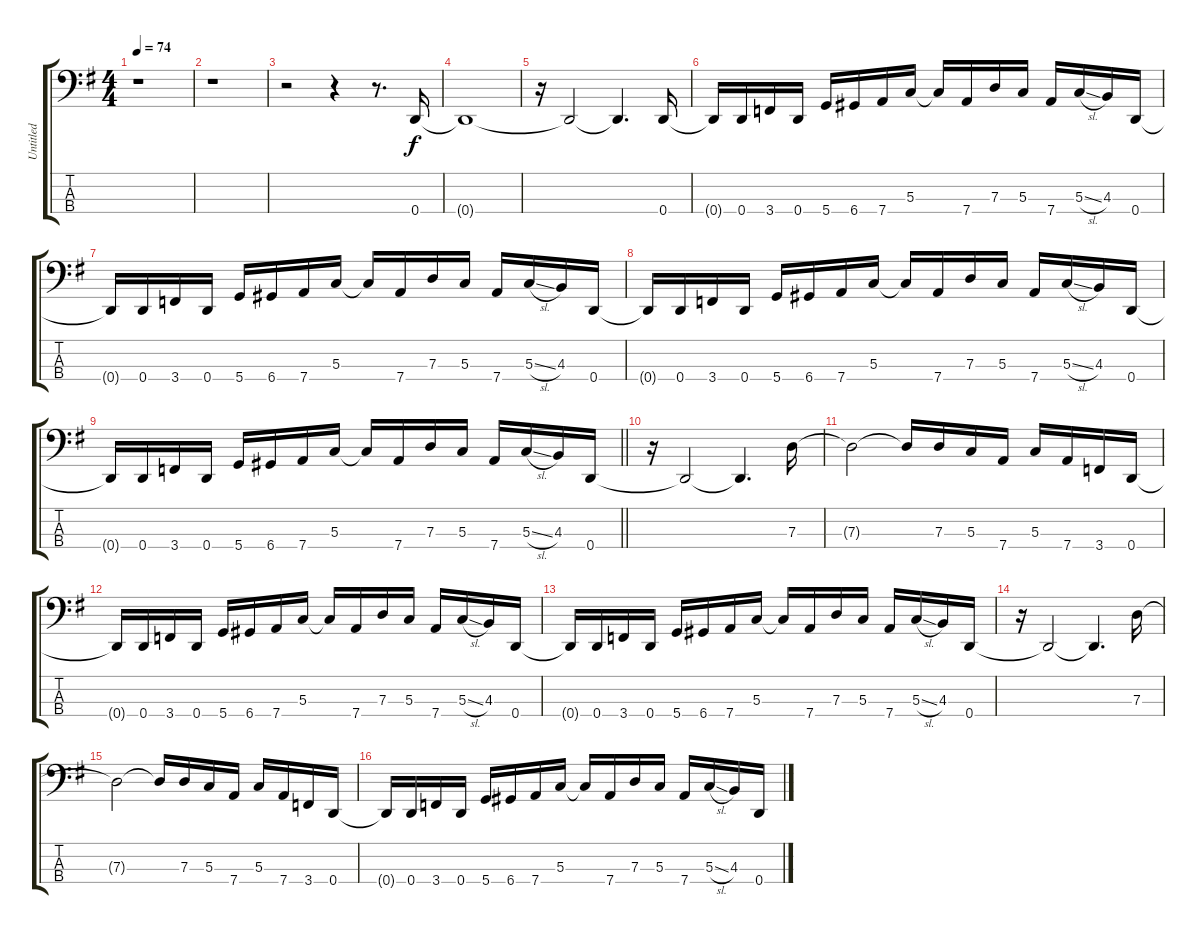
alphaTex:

\track ("Untitled" "Untitled") {instrument electricbasspick}
\staff {score tabs}
\tuning (F2 C2 G1 D1) {hide}
\ts (4 4)
\tempo 74
\clef f4
\ks g
r.1{dy f instrument electricbasspick} |
r.1 |
r.2 r.4 r.8{d} 0.4.16 |
0.4{t}.1 |
r.16 0.4{t}.2 0.4{t}.4{d} 0.4.16 |
0.4{t}.16 0.4.16 3.4.16 0.4.16 5.4.16 6.4.16 7.4.16 5.3.16 5.3{t}.16 7.4.16 7.3.16 5.3.16 7.4.16 5.3{sl}.16 4.3.16 0.4.16 |
0.4{t}.16 0.4.16 3.4.16 0.4.16 5.4.16 6.4.16 7.4.16 5.3.16 5.3{t}.16 7.4.16 7.3.16 5.3.16 7.4.16 5.3{sl}.16 4.3.16 0.4.16 |
0.4{t}.16 0.4.16 3.4.16 0.4.16 5.4.16 6.4.16 7.4.16 5.3.16 5.3{t}.16 7.4.16 7.3.16 5.3.16 7.4.16 5.3{sl}.16 4.3.16 0.4.16 |
\barLineRight lightlight
0.4{t}.16 0.4.16 3.4.16 0.4.16 5.4.16 6.4.16 7.4.16 5.3.16 5.3{t}.16 7.4.16 7.3.16 5.3.16 7.4.16 5.3{sl}.16 4.3.16 0.4.16 |
r.16 0.4{t}.2 0.4{t}.4{d} 7.3.16 |
7.3{t}.2 7.3{t}.16 7.3.16 5.3.16 7.4.16 5.3.16 7.4.16 3.4.16 0.4.16 |
0.4{t}.16 0.4.16 3.4.16 0.4.16 5.4.16 6.4.16 7.4.16 5.3.16 5.3{t}.16 7.4.16 7.3.16 5.3.16 7.4.16 5.3{sl}.16 4.3.16 0.4.16 |
0.4{t}.16 0.4.16 3.4.16 0.4.16 5.4.16 6.4.16 7.4.16 5.3.16 5.3{t}.16 7.4.16 7.3.16 5.3.16 7.4.16 5.3{sl}.16 4.3.16 0.4.16 |
r.16 0.4{t}.2 0.4{t}.4{d} 7.3.16 |
7.3{t}.2 7.3{t}.16 7.3.16 5.3.16 7.4.16 5.3.16 7.4.16 3.4.16 0.4.16 |
0.4{t}.16 0.4.16 3.4.16 0.4.16 5.4.16 6.4.16 7.4.16 5.3.16 5.3{t}.16 7.4.16 7.3.16 5.3.16 7.4.16 5.3{sl}.16 4.3.16 0.4.16
